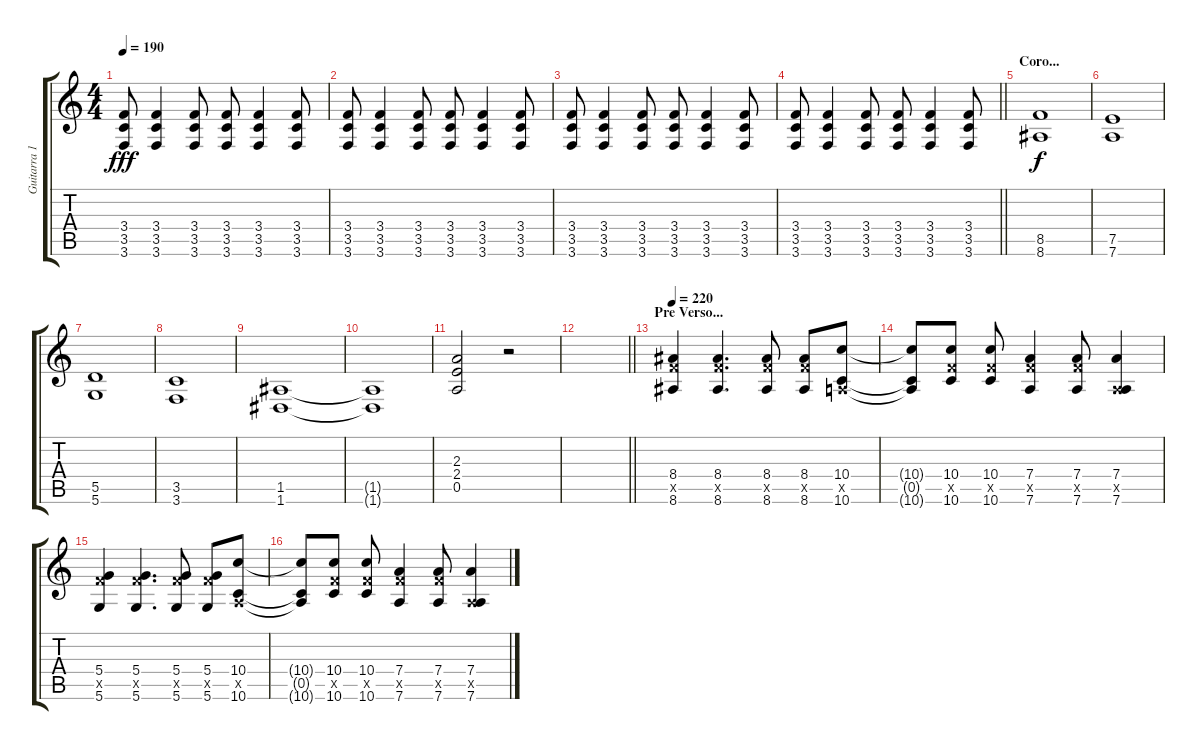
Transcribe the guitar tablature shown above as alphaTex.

\track ("Guitarra 1" "Guitarra 1") {instrument distortionguitar}
\staff {score tabs}
\tuning (E4 B3 G3 D3 A2 D2) {hide}
\ts (4 4)
\tempo 190
\clef g2
\ks c
(3.4 3.5 3.6).8{dy fff} (3.4 3.5 3.6).4 (3.4 3.5 3.6).8 (3.4 3.5 3.6).8 (3.4 3.5 3.6).4 (3.4 3.5 3.6).8 |
(3.4 3.5 3.6).8 (3.4 3.5 3.6).4 (3.4 3.5 3.6).8 (3.4 3.5 3.6).8 (3.4 3.5 3.6).4 (3.4 3.5 3.6).8 |
(3.4 3.5 3.6).8 (3.4 3.5 3.6).4 (3.4 3.5 3.6).8 (3.4 3.5 3.6).8 (3.4 3.5 3.6).4 (3.4 3.5 3.6).8 |
\barLineRight lightlight
(3.4 3.5 3.6).8 (3.4 3.5 3.6).4 (3.4 3.5 3.6).8 (3.4 3.5 3.6).8 (3.4 3.5 3.6).4 (3.4 3.5 3.6).8 |
\section ("" "Coro...")
(8.5 8.6).1{dy f} |
(7.5 7.6).1 |
(5.5 5.6).1 |
(3.5 3.6).1 |
(1.5 1.6).1 |
(1.5{t} 1.6{t}).1 |
(2.3 2.4 0.5).2 r.2 |
\barLineRight lightlight
|
\section ("" "Pre Verso...")
\tempo 220
(8.4 8.5{x} 8.6).4 (8.4 8.5{x} 8.6).4{d} (8.4 8.5{x} 8.6).8 (8.4 8.5{x} 8.6).8 (10.4 0.5{x} 10.6).8 |
(10.4{t} 0.5{t} 10.6{t}).8 (10.4 8.5{x} 10.6).8 (10.4 8.5{x} 10.6).8 (7.4 8.5{x} 7.6).4 (7.4 8.5{x} 7.6).8 (7.4 0.5{x} 7.6).4 |
(5.4 8.5{x} 5.6).4 (5.4 8.5{x} 5.6).4{d} (5.4 8.5{x} 5.6).8 (5.4 8.5{x} 5.6).8 (10.4 0.5{x} 10.6).8 |
(10.4{t} 0.5{t} 10.6{t}).8 (10.4 8.5{x} 10.6).8 (10.4 8.5{x} 10.6).8 (7.4 8.5{x} 7.6).4 (7.4 8.5{x} 7.6).8 (7.4 0.5{x} 7.6).4
